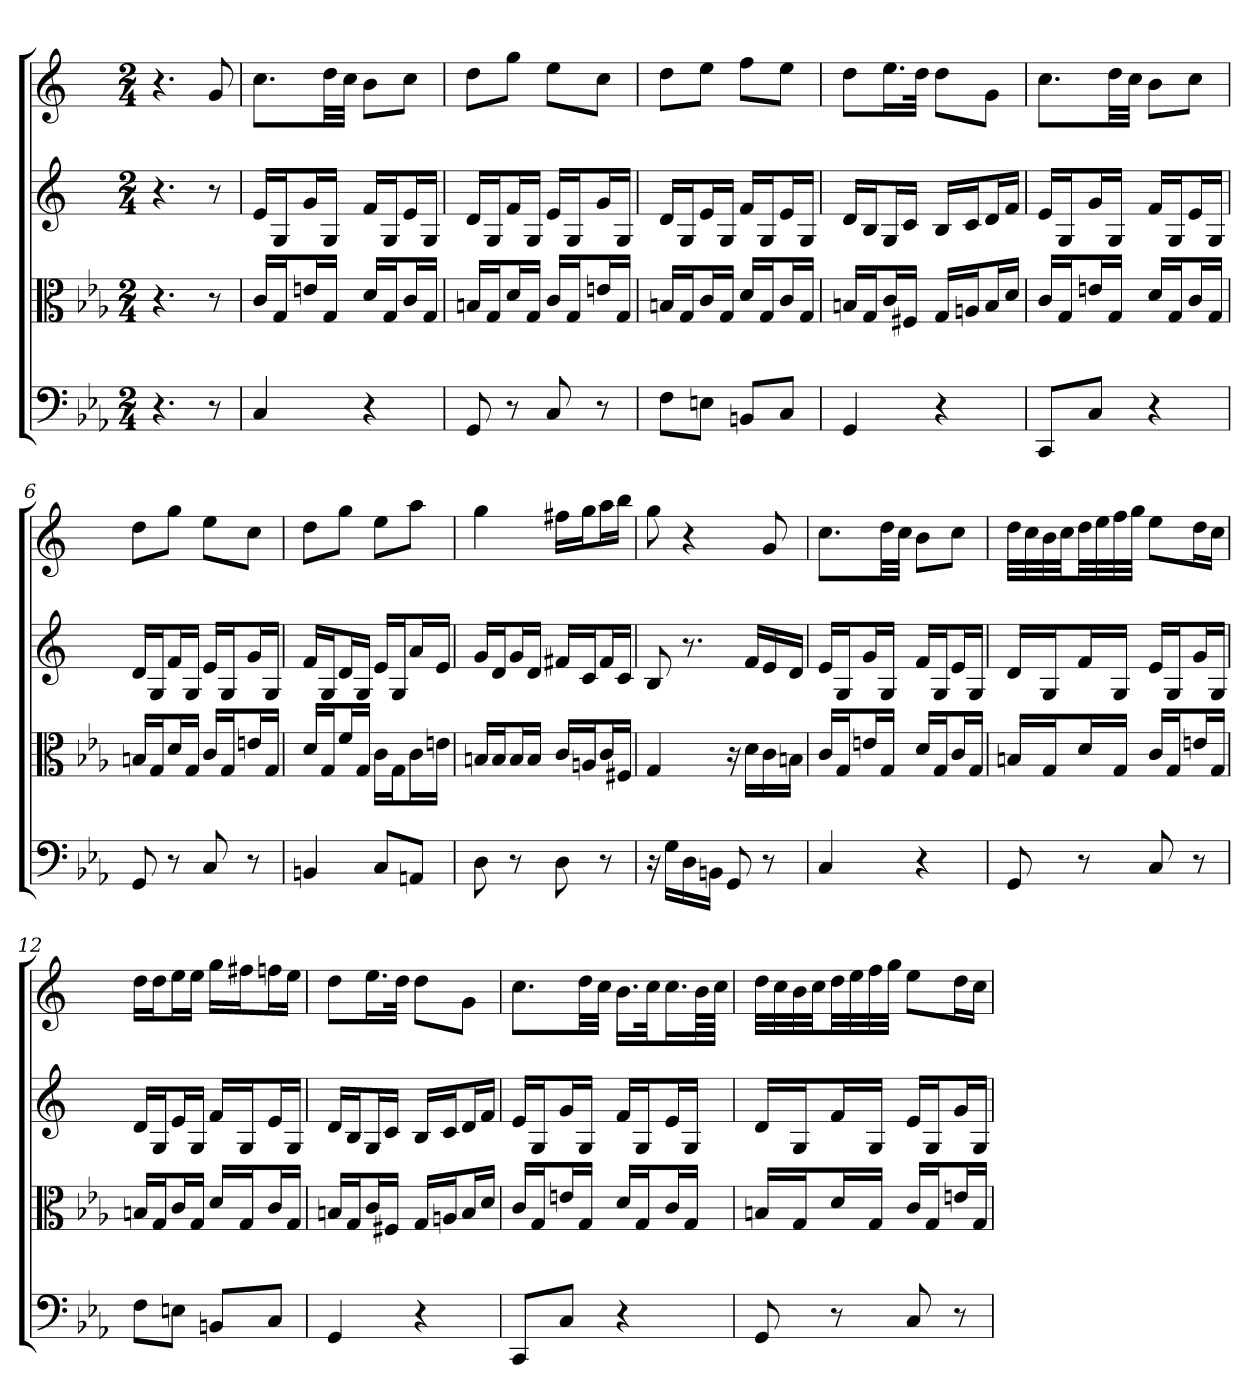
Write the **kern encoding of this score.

**kern	**kern	**kern	**kern
*part4	*part3	*part2	*part1
*staff4	*staff3	*staff2	*staff1
*clefF4	*clefC3	*	*
*k[b-e-a-]	*k[b-e-a-]	*k[]	*k[]
*	*	*C:	*C:
*M2/4	*M2/4	*M2/4	*M2/4
=	=	=	=
4.r	4.r	4.r	4.r
8r	8r	8r	8g
=1	=1	=1	=1
4C	16c/LL	16eLL	8.ccL
.	16G/J	16GJ	.
.	16en/L	16gL	.
.	16G/JJ	16GJJ	32ddLL
.	.	.	32ccJJJ
4r	16d/LL	16fLL	8bL
.	16G/J	16GJ	.
.	16c/L	16eL	8ccJ
.	16G/JJ	16GJJ	.
=2	=2	=2	=2
8GG	16Bn/LL	16dLL	8ddL
.	16G/J	16GJ	.
8r	16d/L	16fL	8ggJ
.	16G/JJ	16GJJ	.
8C	16c/LL	16eLL	8eeL
.	16G/J	16GJ	.
8r	16en/L	16gL	8ccJ
.	16G/JJ	16GJJ	.
=3	=3	=3	=3
8F\L	16Bn/LL	16dLL	8ddL
.	16G/J	16GJ	.
8En\J	16c/L	16eL	8eeJ
.	16G/JJ	16GJJ	.
8BBn/L	16d/LL	16fLL	8ffL
.	16G/J	16GJ	.
8C/J	16c/L	16eL	8eeJ
.	16G/JJ	16GJJ	.
=4	=4	=4	=4
4GG	16Bn/LL	16dLL	8ddL
.	16G/J	16BJ	.
.	16c/L	16GL	16.eeL
.	16F#X/JJ	16cJJ	.
.	.	.	32ddJJk
4r	16G/LL	16BLL	8ddL
.	16An/J	16cJ	.
.	16B/L	16dL	8gJ
.	16d/JJ	16fJJ	.
=5	=5	=5	=5
8CC/L	16c/LL	16eLL	8.ccL
.	16G/J	16GJ	.
8C/J	16en/L	16gL	.
.	16G/JJ	16GJJ	32ddLL
.	.	.	32ccJJJ
4r	16d/LL	16fLL	8bL
.	16G/J	16GJ	.
.	16c/L	16eL	8ccJ
.	16G/JJ	16GJJ	.
=6	=6	=6	=6
8GG	16Bn/LL	16dLL	8ddL
.	16G/J	16GJ	.
8r	16d/L	16fL	8ggJ
.	16G/JJ	16GJJ	.
8C	16c/LL	16eLL	8eeL
.	16G/J	16GJ	.
8r	16en/L	16gL	8ccJ
.	16G/JJ	16GJJ	.
=7	=7	=7	=7
4BBn	16d/LL	16fLL	8ddL
.	16G/J	16GJ	.
.	16f/L	16dL	8ggJ
.	16G/JJ	16GJJ	.
8C/L	16c\LL	16eLL	8eeL
.	16G\J	16GJ	.
8AAn/J	16c\L	16aL	8aaJ
.	16en\JJ	16eJJ	.
=8	=8	=8	=8
8D	16Bn/LL	16gLL	4gg
.	16B/J	16dJ	.
8r	16B/L	16gL	.
.	16B/JJ	16dJJ	.
8D	16c/LL	16f#XLL	16ff#XLL
.	16An/J	16cJ	16ggJ
8r	16c/L	16f#L	16aaL
.	16F#X/JJ	16cJJ	16bbJJ
=9	=9	=9	=9
16r	4G	8B	8gg
16G\LL	.	.	.
16D\	.	8.r	4r
16BBn\JJ	.	.	.
8GG	16r	.	.
.	16d\LL	16fLL	.
8r	16c\	16e	8g
.	16Bn\JJ	16dJJ	.
=10	=10	=10	=10
4C	16c/LL	16eLL	8.ccL
.	16G/J	16GJ	.
.	16en/L	16gL	.
.	16G/JJ	16GJJ	32ddLL
.	.	.	32ccJJJ
4r	16d/LL	16fLL	8bL
.	16G/J	16GJ	.
.	16c/L	16eL	8ccJ
.	16G/JJ	16GJJ	.
=11	=11	=11	=11
8GG	16Bn/LL	16dLL	32ddLLL
.	.	.	32cc
.	16G/J	16GJ	32b
.	.	.	32ccJJ
8r	16d/L	16fL	32ddLL
.	.	.	32ee
.	16G/JJ	16GJJ	32ff
.	.	.	32ggJJJ
8C	16c/LL	16eLL	8eeL
.	16G/J	16GJ	.
8r	16en/L	16gL	16ddL
.	16G/JJ	16GJJ	16ccJJ
=12	=12	=12	=12
8F\L	16Bn/LL	16dLL	16ddLL
.	16G/J	16GJ	16ddJ
8En\J	16c/L	16eL	16eeL
.	16G/JJ	16GJJ	16eeJJ
8BBn/L	16d/LL	16fLL	16ggLL
.	16G/J	16GJ	16ff#XJ
8C/J	16c/L	16eL	16ffnL
.	16G/JJ	16GJJ	16eeJJ
=13	=13	=13	=13
4GG	16Bn/LL	16dLL	8ddL
.	16G/J	16BJ	.
.	16c/L	16GL	16.eeL
.	16F#X/JJ	16cJJ	.
.	.	.	32ddJJk
4r	16G/LL	16BLL	8ddL
.	16An/J	16cJ	.
.	16B/L	16dL	8gJ
.	16d/JJ	16fJJ	.
=14	=14	=14	=14
8CC/L	16c/LL	16eLL	8.ccL
.	16G/J	16GJ	.
8C/J	16en/L	16gL	.
.	16G/JJ	16GJJ	32ddLL
.	.	.	32ccJJJ
4r	16d/LL	16fLL	16.bLL
.	16G/J	16GJ	.
.	.	.	32ccJk
.	16c/L	16eL	16.ccL
.	16G/JJ	16GJJ	.
.	.	.	64bLL
.	.	.	64ccJJJJ
=15	=15	=15	=15
8GG	16Bn/LL	16dLL	32ddLLL
.	.	.	32cc
.	16G/J	16GJ	32b
.	.	.	32ccJJ
8r	16d/L	16fL	32ddLL
.	.	.	32ee
.	16G/JJ	16GJJ	32ff
.	.	.	32ggJJJ
8C	16c/LL	16eLL	8eeL
.	16G/J	16GJ	.
8r	16en/L	16gL	16ddL
.	16G/JJ	16GJJ	16ccJJ
=	=	=	=
*-	*-	*-	*-
